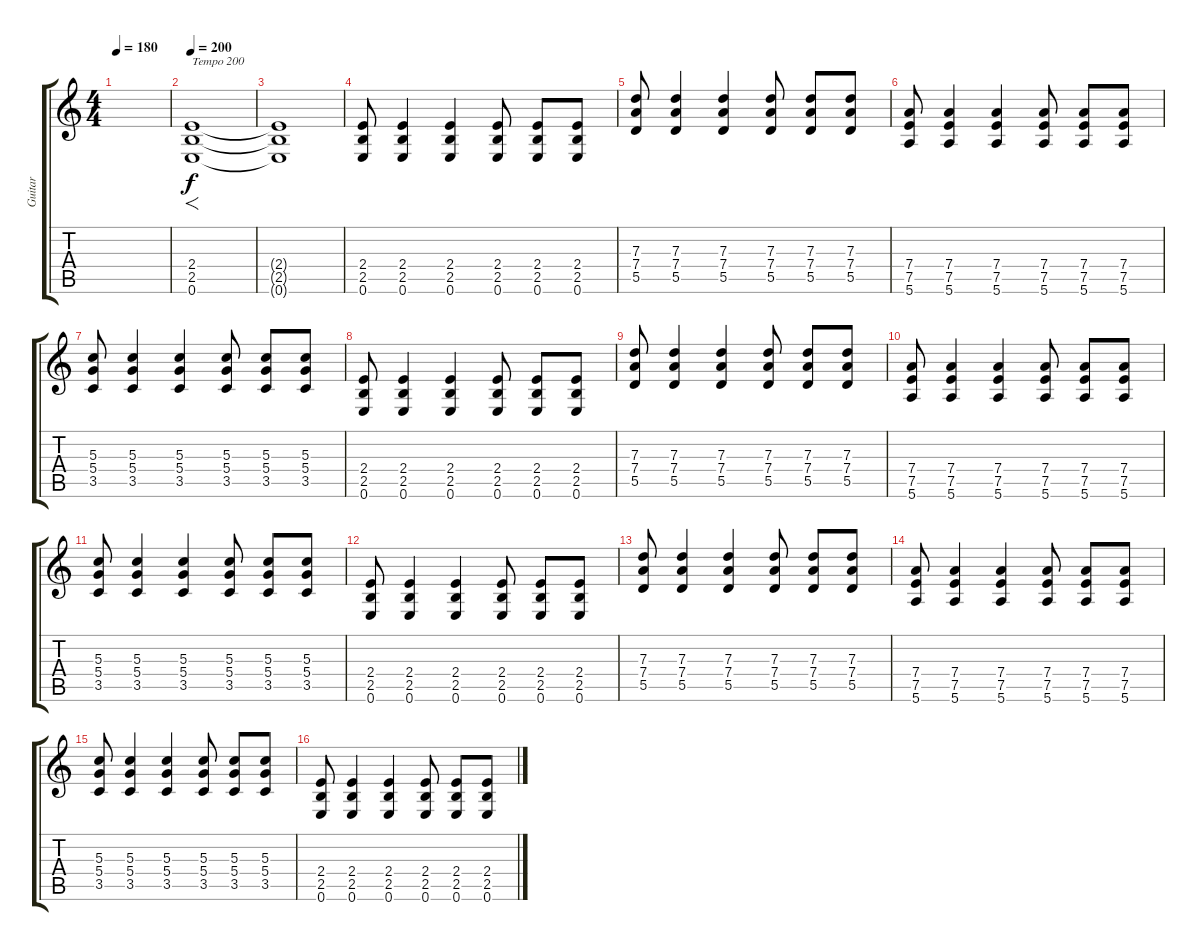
\track ("Guitar" "Guitar") {instrument distortionguitar}
\staff {score tabs}
\tuning (E4 B3 G3 D3 A2 E2) {hide}
\ts (4 4)
\tempo 180
\clef g2
\ks c
|
\tempo 200
(2.4 2.5 0.6).1{f txt "Tempo 200"} |
(2.4{t} 2.5{t} 0.6{t}).1{dy f} |
(2.4 2.5 0.6).8 (2.4 2.5 0.6).4 (2.4 2.5 0.6).4 (2.4 2.5 0.6).8 (2.4 2.5 0.6).8 (2.4 2.5 0.6).8 |
(7.3 7.4 5.5).8 (7.3 7.4 5.5).4 (7.3 7.4 5.5).4 (7.3 7.4 5.5).8 (7.3 7.4 5.5).8 (7.3 7.4 5.5).8 |
(7.4 7.5 5.6).8 (7.4 7.5 5.6).4 (7.4 7.5 5.6).4 (7.4 7.5 5.6).8 (7.4 7.5 5.6).8 (7.4 7.5 5.6).8 |
(5.3 5.4 3.5).8 (5.3 5.4 3.5).4 (5.3 5.4 3.5).4 (5.3 5.4 3.5).8 (5.3 5.4 3.5).8 (5.3 5.4 3.5).8 |
(2.4 2.5 0.6).8 (2.4 2.5 0.6).4 (2.4 2.5 0.6).4 (2.4 2.5 0.6).8 (2.4 2.5 0.6).8 (2.4 2.5 0.6).8 |
(7.3 7.4 5.5).8 (7.3 7.4 5.5).4 (7.3 7.4 5.5).4 (7.3 7.4 5.5).8 (7.3 7.4 5.5).8 (7.3 7.4 5.5).8 |
(7.4 7.5 5.6).8 (7.4 7.5 5.6).4 (7.4 7.5 5.6).4 (7.4 7.5 5.6).8 (7.4 7.5 5.6).8 (7.4 7.5 5.6).8 |
(5.3 5.4 3.5).8 (5.3 5.4 3.5).4 (5.3 5.4 3.5).4 (5.3 5.4 3.5).8 (5.3 5.4 3.5).8 (5.3 5.4 3.5).8 |
(2.4 2.5 0.6).8 (2.4 2.5 0.6).4 (2.4 2.5 0.6).4 (2.4 2.5 0.6).8 (2.4 2.5 0.6).8 (2.4 2.5 0.6).8 |
(7.3 7.4 5.5).8 (7.3 7.4 5.5).4 (7.3 7.4 5.5).4 (7.3 7.4 5.5).8 (7.3 7.4 5.5).8 (7.3 7.4 5.5).8 |
(7.4 7.5 5.6).8 (7.4 7.5 5.6).4 (7.4 7.5 5.6).4 (7.4 7.5 5.6).8 (7.4 7.5 5.6).8 (7.4 7.5 5.6).8 |
(5.3 5.4 3.5).8 (5.3 5.4 3.5).4 (5.3 5.4 3.5).4 (5.3 5.4 3.5).8 (5.3 5.4 3.5).8 (5.3 5.4 3.5).8 |
(2.4 2.5 0.6).8 (2.4 2.5 0.6).4 (2.4 2.5 0.6).4 (2.4 2.5 0.6).8 (2.4 2.5 0.6).8 (2.4 2.5 0.6).8
